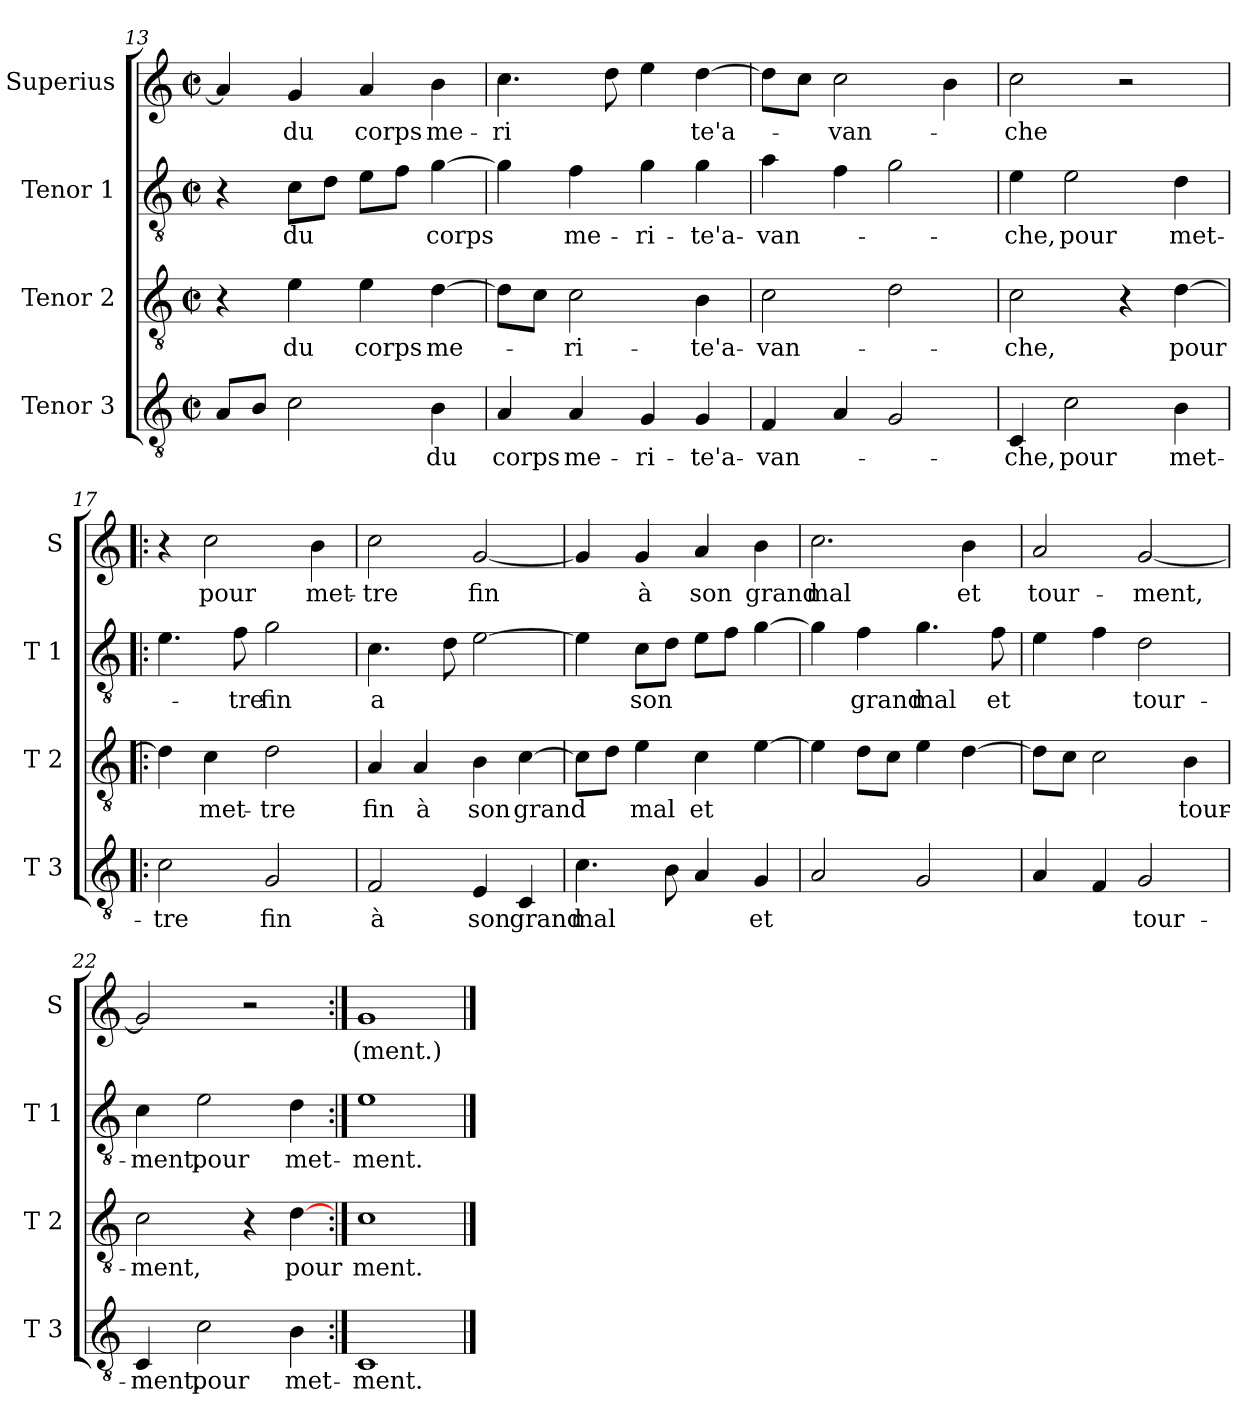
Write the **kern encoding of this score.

**kern	**text	**kern	**text	**kern	**text	**kern	**text
*part4	*part4	*part3	*part3	*part2	*part2	*part1	*part1
*staff4	*staff4	*staff3	*staff3	*staff2	*staff2	*staff1	*staff1
*I"Tenor 3	*	*I"Tenor 2	*	*I"Tenor 1	*	*I"Superius	*
*I'T 3	*	*I'T 2	*	*I'T 1	*	*I'S	*
*clefGv2	*	*clefGv2	*	*clefGv2	*	*clefG2	*
*k[]	*	*k[]	*	*k[]	*	*k[]	*
*C:	*	*C:	*	*C:	*	*C:	*
*M2/2	*	*M2/2	*	*M2/2	*	*M2/2	*
*met(c|)	*	*met(c|)	*	*met(c|)	*	*met(c|)	*
=13	=13	=13	=13	=13	=13	=13	=13
8A/L	.	4r	.	4r	.	4a/]	.
8B/J	.	.	.	.	.	.	.
2c\	.	4e\	du	8c\L	du	4g/	du
.	.	.	.	8d\J	.	.	.
.	.	4e\	corps	8e\L	.	4a/	corps
.	.	.	.	8f\J	.	.	.
4B\	du	[4d\	me-	[4g\	corps	4b\	me-
!!LO:PB:g=z
=14	=14	=14	=14	=14	=14	=14	=14
4A/	corps	8d\L]	.	4g\]	.	4.cc\	-ri
.	.	8c\J	.	.	.	.	.
4A/	me-	2c\	-ri-	4f\	me-	.	.
.	.	.	.	.	.	8dd\	.
4G/	-ri-	.	.	4g\	-ri-	4ee\	.
4G/	-te'a-	4B\	-te'a-	4g\	-te'a-	[4dd\	te'a-
=15	=15	=15	=15	=15	=15	=15	=15
4F/	-van-	2c\	-van-	4a\	-van-	8dd\L]	.
.	.	.	.	.	.	8cc\J	.
4A/	.	.	.	4f\	.	2cc\	-van-
2G/	.	2d\	.	2g\	.	.	.
.	.	.	.	.	.	4b\	.
=16	=16	=16	=16	=16	=16	=16	=16
4C/	-che,	2c\	-che,	4e\	-che,	2cc\	-che
2c\	pour	.	.	2e\	pour	.	.
.	.	4r	.	.	.	2r	.
4B\	met-	[4d\	pour	4d\	met-	.	.
=17!|:	=17!|:	=17!|:	=17!|:	=17!|:	=17!|:	=17!|:	=17!|:
2c\	-tre	4d\]	.	4.e\	.	4r	.
.	.	4c\	met-	.	.	2cc\	pour
.	.	.	.	8f\	-tre	.	.
2G/	fin	2d\	-tre	2g\	fin	.	.
.	.	.	.	.	.	4b\	met-
=18	=18	=18	=18	=18	=18	=18	=18
2F/	à	4A/	fin	4.c\	a	2cc\	-tre
.	.	4A/	à	.	.	.	.
.	.	.	.	8d\	.	.	.
4E/	son	4B\	son	[2e\	.	[2g/	fin
4C/	grand	[4c\	grand	.	.	.	.
!!LO:LB:g=z
=19	=19	=19	=19	=19	=19	=19	=19
4.c\	mal	8c\L]	.	4e\]	.	4g/]	.
.	.	8d\J	.	.	.	.	.
.	.	4e\	mal	8c\L	son	4g/	à
8B\	.	.	.	8d\J	.	.	.
4A/	.	4c\	et	8e\L	.	4a/	son
.	.	.	.	8f\J	.	.	.
4G/	et	[4e\	.	[4g\	.	4b\	grand
=20	=20	=20	=20	=20	=20	=20	=20
2A/	.	4e\]	.	4g\]	.	2.cc\	mal
.	.	8d\L	.	4f\	grand	.	.
.	.	8c\J	.	.	.	.	.
2G/	.	4e\	.	4.g\	mal	.	.
.	.	[4d\	.	.	.	4b\	et
.	.	.	.	8f\	et	.	.
=21	=21	=21	=21	=21	=21	=21	=21
4A/	.	8d\L]	.	4e\	.	2a/	tour-
.	.	8c\J	.	.	.	.	.
4F/	.	2c\	.	4f\	.	.	.
2G/	tour-	.	.	2d\	tour-	[2g/	-ment,
.	.	4B\	tour-	.	.	.	.
=22	=22	=22	=22	=22	=22	=22	=22
4C/	-ment,	2c\	-ment,	4c\	-ment,	2g/]	.
2c\	pour	.	.	2e\	pour	.	.
.	.	4r	.	.	.	2r	.
4B\	met-	[4d\	pour	4d\	met-	.	.
=23:|!	=23:|!	=23:|!	=23:|!	=23:|!	=23:|!	=23:|!	=23:|!
1C	-ment.	1c	ment.	1e	-ment.	1g	(ment.)-
==	==	==	==	==	==	==	==
*-	*-	*-	*-	*-	*-	*-	*-
